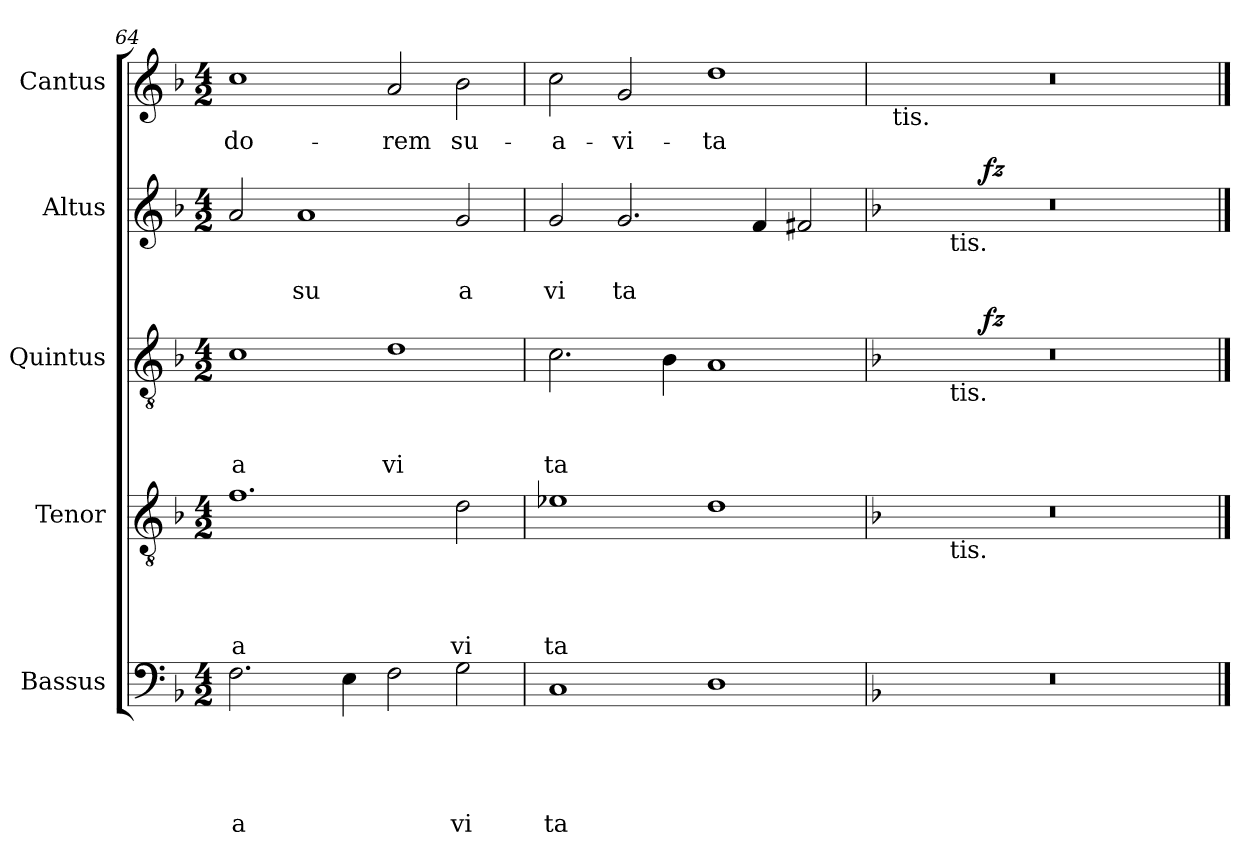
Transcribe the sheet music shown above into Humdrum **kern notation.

**kern	**text	**text	**text	**text	**text	**kern	**text	**text	**text	**text	**kern	**text	**text	**text	**dynam	**kern	**text	**text	**dynam	**kern	**text
*part5	*part5	*part5	*part5	*part5	*part5	*part4	*part4	*part4	*part4	*part4	*part3	*part3	*part3	*part3	*part3	*part2	*part2	*part2	*part2	*part1	*part1
*staff5	*staff5	*staff5	*staff5	*staff5	*staff5	*staff4	*staff4	*staff4	*staff4	*staff4	*staff3	*staff3	*staff3	*staff3	*staff3	*staff2	*staff2	*staff2	*staff2	*staff1	*staff1
*I"Bassus	*	*	*	*	*	*I"Tenor	*	*	*	*	*I"Quintus	*	*	*	*	*I"Altus	*	*	*	*I"Cantus	*
*clefF4	*	*	*	*	*	*clefGv2	*	*	*	*	*clefGv2	*	*	*	*	*clefG2	*	*	*	*clefG2	*
*k[b-]	*	*	*	*	*	*k[b-]	*	*	*	*	*k[b-]	*	*	*	*	*k[b-]	*	*	*	*k[b-]	*
*F:	*	*	*	*	*	*F:	*	*	*	*	*F:	*	*	*	*	*F:	*	*	*	*F:	*
*M4/2	*	*	*	*	*	*M4/2	*	*	*	*	*M4/2	*	*	*	*	*M4/2	*	*	*	*M4/2	*
=64	=64	=64	=64	=64	=64	=64	=64	=64	=64	=64	=64	=64	=64	=64	=64	=64	=64	=64	=64	=64	=64
!	!	!	!	!	!LO:LY:b	!	!	!	!	!LO:LY:b	!	!	!	!LO:LY:b	!	!	!	!	!	!	!LO:LY:b
2.F\	.	.	.	.	a	1.f	.	.	.	a	1c	.	.	a	.	2a/	.	.	.	1cc	-do-
!	!	!	!	!	!	!	!	!	!	!	!	!	!	!	!	!	!	!LO:LY:b	!	!	!
.	.	.	.	.	.	.	.	.	.	.	.	.	.	.	.	1a	.	su	.	.	.
4E\	.	.	.	.	.	.	.	.	.	.	.	.	.	.	.	.	.	.	.	.	.
!	!	!	!	!	!	!	!	!	!	!	!	!	!	!LO:LY:b	!	!	!	!	!	!	!LO:LY:b
2F\	.	.	.	.	.	.	.	.	.	.	1d	.	.	vi	.	.	.	.	.	2a/	-rem
!	!	!	!	!	!LO:LY:b	!	!	!	!	!LO:LY:b	!	!	!	!	!	!	!	!LO:LY:b	!	!	!LO:LY:b
2G\	.	.	.	.	vi	2d\	.	.	.	vi	.	.	.	.	.	2g/	.	a	.	2b-\	su-
=65	=65	=65	=65	=65	=65	=65	=65	=65	=65	=65	=65	=65	=65	=65	=65	=65	=65	=65	=65	=65	=65
!	!	!	!	!	!LO:LY:b	!	!	!	!	!LO:LY:b	!	!	!	!LO:LY:b	!	!	!	!LO:LY:b	!	!	!LO:LY:b
1C	.	.	.	.	ta	1e-X	.	.	.	ta	2.c\	.	.	ta	.	2g/	.	vi	.	2cc\	-a-
!	!	!	!	!	!	!	!	!	!	!	!	!	!	!	!	!	!	!LO:LY:b	!	!	!LO:LY:b
.	.	.	.	.	.	.	.	.	.	.	.	.	.	.	.	2.g/	.	ta	.	2g/	-vi-
.	.	.	.	.	.	.	.	.	.	.	4B-\	.	.	.	.	.	.	.	.	.	.
!	!	!	!	!	!	!	!	!	!	!	!	!	!	!	!	!	!	!	!	!	!LO:LY:b
1D	.	.	.	.	.	1d	.	.	.	.	1A	.	.	.	.	.	.	.	.	1dd	-ta-
.	.	.	.	.	.	.	.	.	.	.	.	.	.	.	.	4f/	.	.	.	.	.
.	.	.	.	.	.	.	.	.	.	.	.	.	.	.	.	2f#X/	.	.	.	.	.
=66	=66	=66	=66	=66	=66	=66	=66	=66	=66	=66	=66	=66	=66	=66	=66	=66	=66	=66	=66	=66	=66
*	*	*	*	*	*	*	*	*	*	*	*	*	*	*	*	*	*	*	*	*k[]	*
*	*	*	*	*	*	*	*	*	*	*	*	*	*	*	*	*	*	*	*	*C:	*
*	*	*	*	*	*	*	*	*	*	*	*^	*	*	*	*	*^	*	*	*	*	*
!	!	!	!	!	!	!	!	!	!	!	!	!	!	!	!	!	!	!	!	!	!	!LO:TX:b:t=tis.	!
*	*	*	*	*	*	*^	*	*	*	*	*	*^	*	*	*	*	*	*^	*	*	*	*	*
0r	.	.	.	.	.	0r	4ryy	.	.	.	.	0r	4..ryy	4ryy	.	.	.	.	0r	4..ryy	4ryy	.	.	.	0r	.
.	.	.	.	.	.	.	32ryy	.	.	.	.	.	.	32ryy	.	.	.	.	.	.	32ryy	.	.	.	.	.
!	!	!	!	!	!	!	!	!	!	!	!	!	!	!	!	!	!	!	!	!	!LO:TX:b:t=tis.	!	!	!	!	!
!	!	!	!	!	!	!	!	!	!	!	!	!	!	!LO:TX:b:t=tis.	!	!	!	!	!	!	!	!	!	!	!	!
!	!	!	!	!	!	!	!LO:TX:b:t=tis.	!	!	!	!	!	!	!	!	!	!	!	!	!	!	!	!	!	!	!
.	.	.	.	.	.	.	1ryy	.	.	.	.	.	.	1ryy	.	.	.	.	.	.	1ryy	.	.	.	.	.
!	!	!	!	!	!	!	!	!	!	!	!	!	!	!	!	!	!	!LO:DY:b	!	!	!	!	!	!LO:DY:b	!	!
.	.	.	.	.	.	.	.	.	.	.	.	.	1ryy	.	.	.	.	fz	.	1ryy	.	.	.	fz	.	.
.	.	.	.	.	.	.	2ryy	.	.	.	.	.	.	2ryy	.	.	.	.	.	.	2ryy	.	.	.	.	.
.	.	.	.	.	.	.	.	.	.	.	.	.	2ryy	.	.	.	.	.	.	2ryy	.	.	.	.	.	.
.	.	.	.	.	.	.	8..ryy	.	.	.	.	.	.	8..ryy	.	.	.	.	.	.	8..ryy	.	.	.	.	.
.	.	.	.	.	.	.	.	.	.	.	.	.	16ryy	.	.	.	.	.	.	16ryy	.	.	.	.	.	.
*	*	*	*	*	*	*v	*v	*	*	*	*	*	*	*	*	*	*	*	*v	*v	*v	*	*	*	*	*
*	*	*	*	*	*	*	*	*	*	*	*v	*v	*v	*	*	*	*	*	*	*	*	*	*
==	==	==	==	==	==	==	==	==	==	==	==	==	==	==	==	==	==	==	==	==	==
*-	*-	*-	*-	*-	*-	*-	*-	*-	*-	*-	*-	*-	*-	*-	*-	*-	*-	*-	*-	*-	*-
